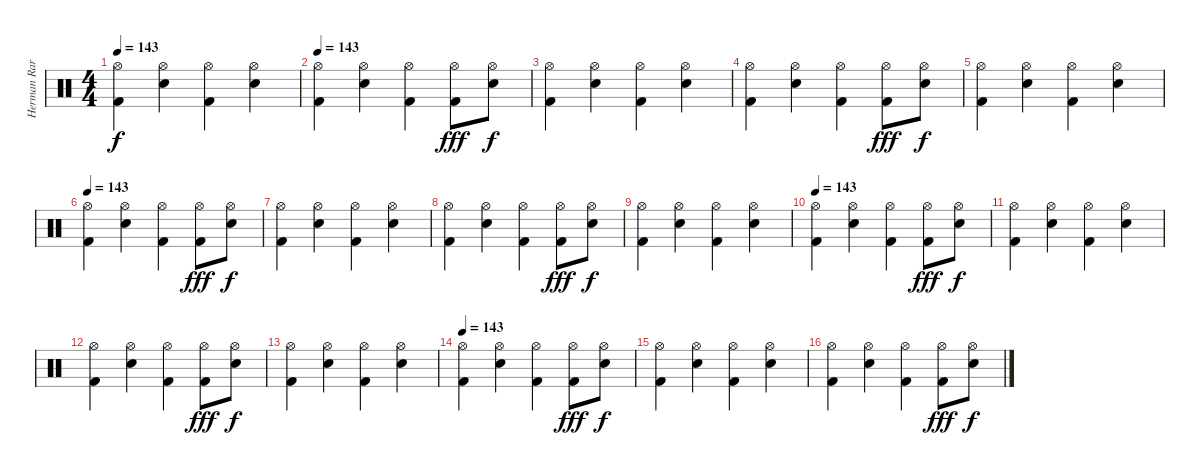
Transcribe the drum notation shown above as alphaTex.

\track ("Herman Rarebell" "Herman Rar") {instrument percussion}
\staff {score}
\articulation defaults
\ts (4 4)
\tempo 143
\clef neutral
\ks c
("Kick (hit) 2" "Hi-Hat (open)").4{dy f} ("Snare (hit) 2" "Hi-Hat (open)").4 ("Kick (hit) 2" "Hi-Hat (open)").4 ("Snare (hit) 2" "Hi-Hat (open)").4 |
\tempo 143
("Kick (hit) 2" "Hi-Hat (open)").4 ("Snare (hit) 2" "Hi-Hat (open)").4 ("Kick (hit) 2" "Hi-Hat (open)").4 ("Kick (hit) 2" "Hi-Hat (open)").8{dy fff} ("Snare (hit) 2" "Hi-Hat (open)").8{dy f} |
("Kick (hit) 2" "Hi-Hat (open)").4 ("Snare (hit) 2" "Hi-Hat (open)").4 ("Kick (hit) 2" "Hi-Hat (open)").4 ("Snare (hit) 2" "Hi-Hat (open)").4 |
("Kick (hit) 2" "Hi-Hat (open)").4 ("Snare (hit) 2" "Hi-Hat (open)").4 ("Kick (hit) 2" "Hi-Hat (open)").4 ("Kick (hit) 2" "Hi-Hat (open)").8{dy fff} ("Snare (hit) 2" "Hi-Hat (open)").8{dy f} |
("Kick (hit) 2" "Hi-Hat (open)").4 ("Snare (hit) 2" "Hi-Hat (open)").4 ("Kick (hit) 2" "Hi-Hat (open)").4 ("Snare (hit) 2" "Hi-Hat (open)").4 |
\tempo 143
("Kick (hit) 2" "Hi-Hat (open)").4 ("Snare (hit) 2" "Hi-Hat (open)").4 ("Kick (hit) 2" "Hi-Hat (open)").4 ("Kick (hit) 2" "Hi-Hat (open)").8{dy fff} ("Snare (hit) 2" "Hi-Hat (open)").8{dy f} |
("Kick (hit) 2" "Hi-Hat (open)").4 ("Snare (hit) 2" "Hi-Hat (open)").4 ("Kick (hit) 2" "Hi-Hat (open)").4 ("Snare (hit) 2" "Hi-Hat (open)").4 |
("Kick (hit) 2" "Hi-Hat (open)").4 ("Snare (hit) 2" "Hi-Hat (open)").4 ("Kick (hit) 2" "Hi-Hat (open)").4 ("Kick (hit) 2" "Hi-Hat (open)").8{dy fff} ("Snare (hit) 2" "Hi-Hat (open)").8{dy f} |
("Kick (hit) 2" "Hi-Hat (open)").4 ("Snare (hit) 2" "Hi-Hat (open)").4 ("Kick (hit) 2" "Hi-Hat (open)").4 ("Snare (hit) 2" "Hi-Hat (open)").4 |
\tempo 143
("Kick (hit) 2" "Hi-Hat (open)").4 ("Snare (hit) 2" "Hi-Hat (open)").4 ("Kick (hit) 2" "Hi-Hat (open)").4 ("Kick (hit) 2" "Hi-Hat (open)").8{dy fff} ("Snare (hit) 2" "Hi-Hat (open)").8{dy f} |
("Kick (hit) 2" "Hi-Hat (open)").4 ("Snare (hit) 2" "Hi-Hat (open)").4 ("Kick (hit) 2" "Hi-Hat (open)").4 ("Snare (hit) 2" "Hi-Hat (open)").4 |
("Kick (hit) 2" "Hi-Hat (open)").4 ("Snare (hit) 2" "Hi-Hat (open)").4 ("Kick (hit) 2" "Hi-Hat (open)").4 ("Kick (hit) 2" "Hi-Hat (open)").8{dy fff} ("Snare (hit) 2" "Hi-Hat (open)").8{dy f} |
("Kick (hit) 2" "Hi-Hat (open)").4 ("Snare (hit) 2" "Hi-Hat (open)").4 ("Kick (hit) 2" "Hi-Hat (open)").4 ("Snare (hit) 2" "Hi-Hat (open)").4 |
\tempo 143
("Kick (hit) 2" "Hi-Hat (open)").4 ("Snare (hit) 2" "Hi-Hat (open)").4 ("Kick (hit) 2" "Hi-Hat (open)").4 ("Kick (hit) 2" "Hi-Hat (open)").8{dy fff} ("Snare (hit) 2" "Hi-Hat (open)").8{dy f} |
("Kick (hit) 2" "Hi-Hat (open)").4 ("Snare (hit) 2" "Hi-Hat (open)").4 ("Kick (hit) 2" "Hi-Hat (open)").4 ("Snare (hit) 2" "Hi-Hat (open)").4 |
("Kick (hit) 2" "Hi-Hat (open)").4 ("Snare (hit) 2" "Hi-Hat (open)").4 ("Kick (hit) 2" "Hi-Hat (open)").4 ("Kick (hit) 2" "Hi-Hat (open)").8{dy fff} ("Snare (hit) 2" "Hi-Hat (open)").8{dy f}
